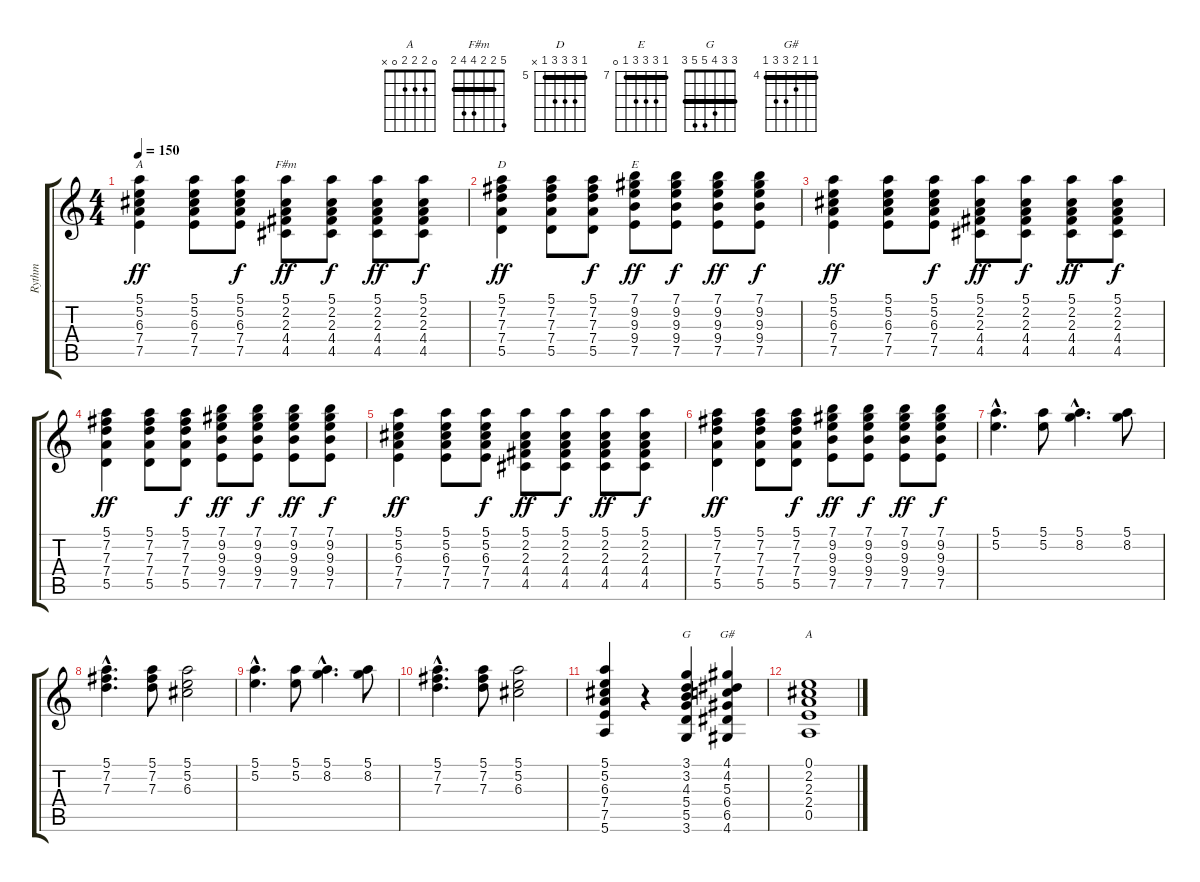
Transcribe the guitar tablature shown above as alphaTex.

\track ("Rythm" "Rythm") {instrument acousticguitarsteel}
\staff {score tabs}
\tuning (E4 B3 G3 D3 A2 E2) {hide}
\chord ("A" 5 5 6 7 7 5) {firstfret 5 barre 5}
\chord ("F#m" 5 2 2 4 4 2) {barre 2}
\chord ("D" 5 7 7 7 5 x) {firstfret 5 barre 5}
\chord ("E" 7 9 9 9 7 0) {firstfret 7 barre 7}
\chord ("G" 3 3 4 5 5 3) {barre 3}
\chord ("G#" 4 4 5 6 6 4) {firstfret 4 barre 4}
\chord ("A" 0 2 2 2 0 x)
\ts (4 4)
\tempo 150
\clef g2
\ks c
(5.1 5.2 6.3 7.4 7.5).4{ch "A" dy ff} (5.1 5.2 6.3 7.4 7.5).8 (5.1 5.2 6.3 7.4 7.5).8{dy f} (5.1 2.2 2.3 4.4 4.5).8{ch "F#m" dy ff} (5.1 2.2 2.3 4.4 4.5).8{dy f} (5.1 2.2 2.3 4.4 4.5).8{dy ff} (5.1 2.2 2.3 4.4 4.5).8{dy f} |
(5.1 7.2 7.3 7.4 5.5).4{ch "D" dy ff} (5.1 7.2 7.3 7.4 5.5).8 (5.1 7.2 7.3 7.4 5.5).8{dy f} (7.1 9.2 9.3 9.4 7.5).8{ch "E" dy ff} (7.1 9.2 9.3 9.4 7.5).8{dy f} (7.1 9.2 9.3 9.4 7.5).8{dy ff} (7.1 9.2 9.3 9.4 7.5).8{dy f} |
(5.1 5.2 6.3 7.4 7.5).4{dy ff} (5.1 5.2 6.3 7.4 7.5).8 (5.1 5.2 6.3 7.4 7.5).8{dy f} (5.1 2.2 2.3 4.4 4.5).8{dy ff} (5.1 2.2 2.3 4.4 4.5).8{dy f} (5.1 2.2 2.3 4.4 4.5).8{dy ff} (5.1 2.2 2.3 4.4 4.5).8{dy f} |
(5.1 7.2 7.3 7.4 5.5).4{dy ff} (5.1 7.2 7.3 7.4 5.5).8 (5.1 7.2 7.3 7.4 5.5).8{dy f} (7.1 9.2 9.3 9.4 7.5).8{dy ff} (7.1 9.2 9.3 9.4 7.5).8{dy f} (7.1 9.2 9.3 9.4 7.5).8{dy ff} (7.1 9.2 9.3 9.4 7.5).8{dy f} |
(5.1 5.2 6.3 7.4 7.5).4{dy ff} (5.1 5.2 6.3 7.4 7.5).8 (5.1 5.2 6.3 7.4 7.5).8{dy f} (5.1 2.2 2.3 4.4 4.5).8{dy ff} (5.1 2.2 2.3 4.4 4.5).8{dy f} (5.1 2.2 2.3 4.4 4.5).8{dy ff} (5.1 2.2 2.3 4.4 4.5).8{dy f} |
(5.1 7.2 7.3 7.4 5.5).4{dy ff} (5.1 7.2 7.3 7.4 5.5).8 (5.1 7.2 7.3 7.4 5.5).8{dy f} (7.1 9.2 9.3 9.4 7.5).8{dy ff} (7.1 9.2 9.3 9.4 7.5).8{dy f} (7.1 9.2 9.3 9.4 7.5).8{dy ff} (7.1 9.2 9.3 9.4 7.5).8{dy f} |
(5.1{hac} 5.2{hac}).4{d} (5.1 5.2).8 (5.1{hac} 8.2{hac}).4{d} (5.1 8.2).8 |
(5.1{hac} 7.2{hac} 7.3{hac}).4{d} (5.1 7.2 7.3).8 (5.1 5.2 6.3).2 |
(5.1{hac} 5.2{hac}).4{d} (5.1 5.2).8 (5.1{hac} 8.2{hac}).4{d} (5.1 8.2).8 |
(5.1{hac} 7.2{hac} 7.3{hac}).4{d} (5.1 7.2 7.3).8 (5.1 5.2 6.3).2 |
(5.1 5.2 6.3 7.4 7.5 5.6).4 r.4 (3.1 3.2 4.3 5.4 5.5 3.6).4{ch "G"} (4.1 4.2 5.3 6.4 6.5 4.6).4{ch "G#"} |
(0.1 2.2 2.3 2.4 0.5).1{ch "A"}
